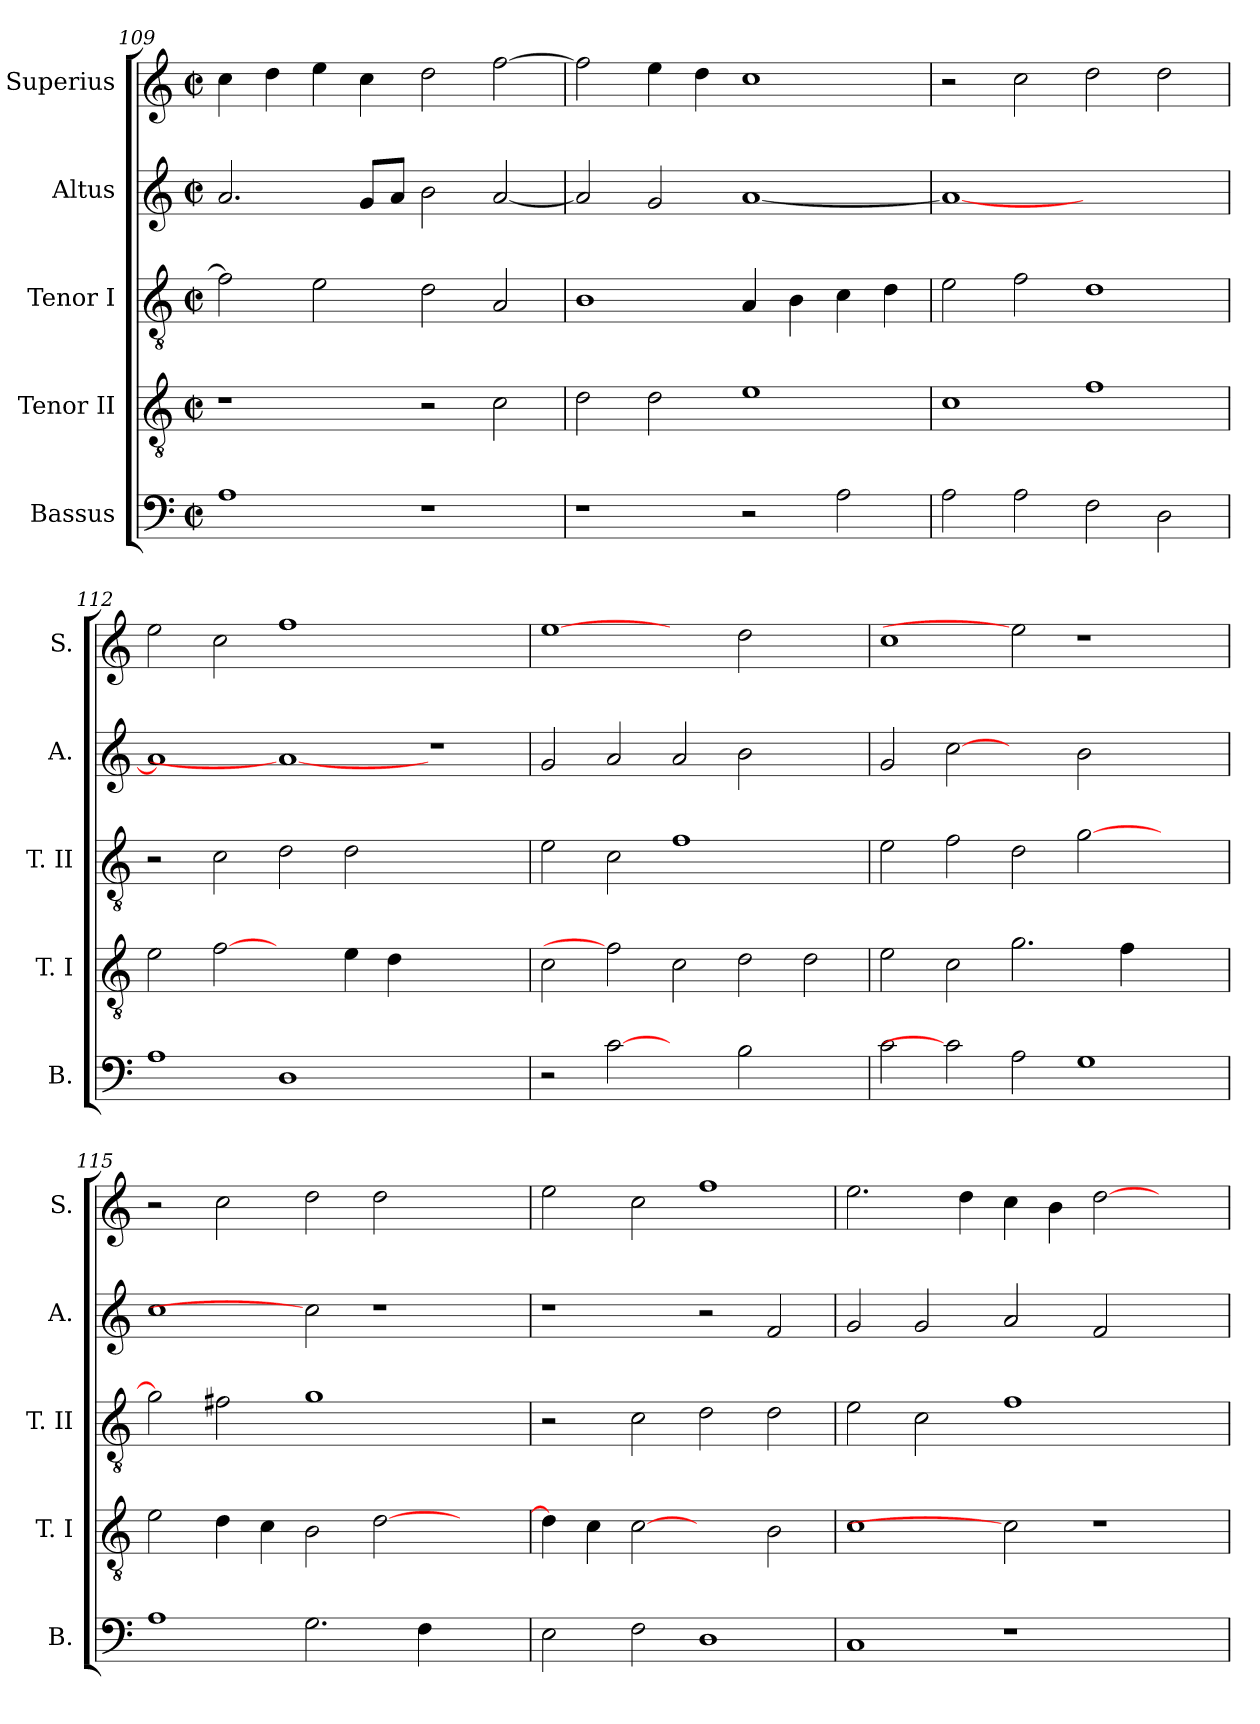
**kern	**kern	**kern	**kern	**kern
*part5	*part4	*part3	*part2	*part1
*staff5	*staff4	*staff3	*staff2	*staff1
*I"Bassus	*I"Tenor II	*I"Tenor I	*I"Altus	*I"Superius
*I'B.	*I'T. I	*I'T. II	*I'A.	*I'S.
*clefF4	*clefGv2	*clefGv2	*clefG2	*clefG2
*	*ITrd7c12	*ITrd7c12	*	*
*k[]	*k[]	*k[]	*k[]	*k[]
*C:	*C:	*C:	*C:	*C:
*M2/2	*M2/2	*M2/2	*M2/2	*M2/2
*met(c|)	*met(c|)	*met(c|)	*met(c|)	*met(c|)
=109	=109	=109	=109	=109
1Ai	1r	2Fi\]	2.ai/	4cci\
.	.	.	.	4ddi\
.	.	2Ei\	.	4eei\
.	.	.	8gi/L	4cci\
.	.	.	8ai/J	.
1r	2r	2Di\	2bi\	2ddi\
.	2Ci\	2AAi/	[<2ai/	[>2ffi\
=110	=110	=110	=110	=110
1r	2Di\	1BBi	2ai/]	2ffi\]
.	2Di\	.	2gi/	4eei\
.	.	.	.	4ddi\
2r	1Ei	4AAi/	[<1ai	1cci
.	.	4BBi\	.	.
2Ai\	.	4Ci\	.	.
.	.	4Di\	.	.
!!LO:LB:g=z
=111	=111	=111	=111	=111
2Ai\	1Ci	2Ei\	1ai_<	2r
2Ai\	.	2Fi\	.	2cci\
2Fi\	1Fi	1Di	1ryy	2ddi\
2Di\	.	.	.	2ddi\
=112	=112	=112	=112	=112
1Ai	2Ei\	2r	1ai]	2eei\
.	[2Fi	2Ci\	.	2cci\
1Di	2ryy	2Di\	1ai_	1ffi
.	4Ei\	2Di\	.	.
.	4Di\	.	.	.
1ryy	1ryy	1ryy	1r	1ryy
=113	=113	=113	=113	=113
2r	2Ci\	2Ei\	2gi/	[1eei
[2ci	2Fi]	2Ci\	2ai/	.
2ryy	2Ci\	1Fi	2ai/	2ryy
2Bi\	2Di\	.	2bi\	2ddi\
2ryy	2Di\	2ryy	2ryy	2ryy
=114	=114	=114	=114	=114
2ci\	2Ei\	2Ei\	2gi/	1cci
2ci]	2Ci\	2Fi\	[2cci	.
2Ai\	2.Gi\	2Di\	2ryy	2eei]
1Gi	.	[>2Gi\	2bi\	1r
.	4Fi\	.	.	.
.	2ryy	2ryy	2ryy	.
=115	=115	=115	=115	=115
1Ai	2Ei\	2Gi\]	1cci	2r
.	4Di\	2F#Xi\	.	2cci\
.	4Ci\	.	.	.
2.Gi\	2BBi\	1Gi	2cci]	2ddi\
.	[>2Di\	.	1r	2ddi\
4Fi\	.	.	.	.
2ryy	2ryy	2ryy	.	2ryy
!!LO:PB:g=z
=116	=116	=116	=116	=116
2Ei\	4Di\]	2r	1r	2eei\
.	4Ci\	.	.	.
2Fi\	[2Ci	2Ci\	.	2cci\
1Di	2ryy	2Di\	2r	1ffi
.	2BBi\	2Di\	2fi/	.
=117	=117	=117	=117	=117
1Ci	1Ci	2Ei\	2gi/	2.eei\
.	.	2Ci\	2gi/	.
.	.	.	.	4ddi\
1r	2Ci]	1Fi	2ai/	4cci\
.	.	.	.	4bi\
.	1r	.	2fi/	[>2ddi\
2ryy	.	2ryy	2ryy	2ryy
=	=	=	=	=
*-	*-	*-	*-	*-
